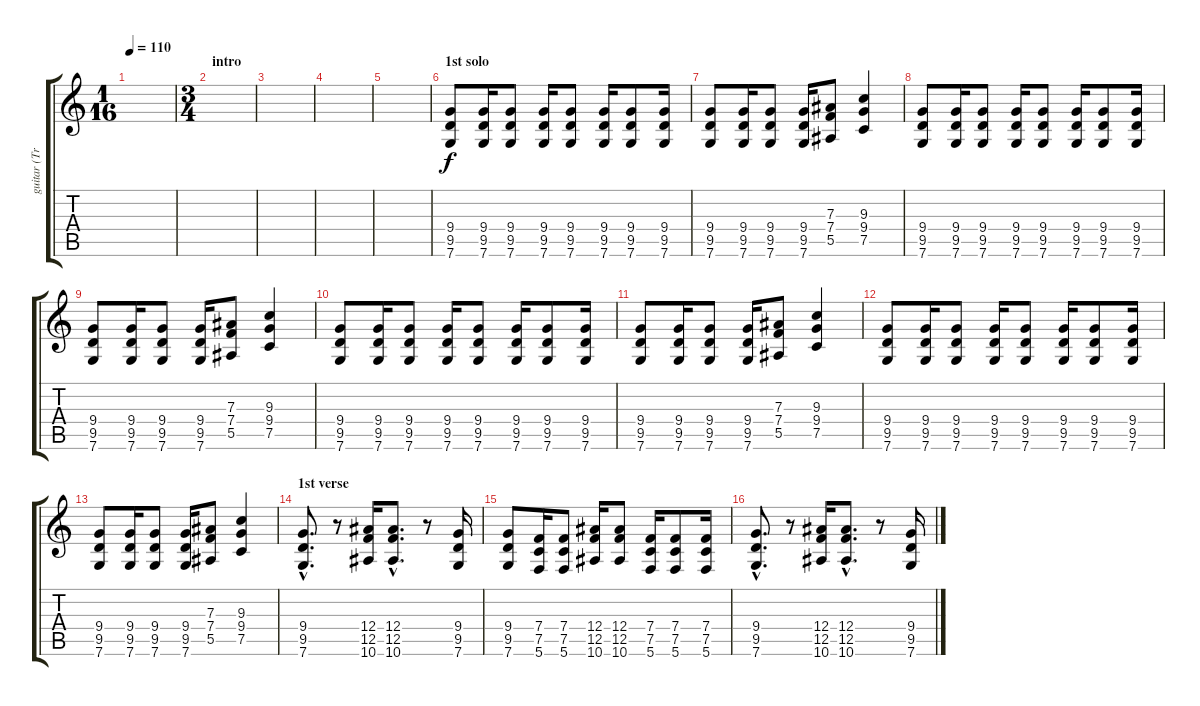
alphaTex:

\track ("guitar (Troy Van Leeuwen)" "guitar (Tr") {instrument overdrivenguitar}
\staff {score tabs}
\tuning (C4 G3 Eb3 Bb2 F2 C2) {hide}
\ts (1 16)
\tempo 110
\clef g2
\ks c
|
\ts (3 4)
\section ("" "intro")
|
|
|
|
\section ("" "1st solo")
(9.4 9.5 7.6).8 (9.4 9.5 7.6).16 (9.4 9.5 7.6).8 (9.4 9.5 7.6).16 (9.4 9.5 7.6).8 (9.4 9.5 7.6).16 (9.4 9.5 7.6).8 (9.4 9.5 7.6).16 |
(9.4 9.5 7.6).8 (9.4 9.5 7.6).16 (9.4 9.5 7.6).8 (9.4 9.5 7.6).16 (7.3 7.4 5.5).8 (9.3 9.4 7.5).4 |
(9.4 9.5 7.6).8 (9.4 9.5 7.6).16 (9.4 9.5 7.6).8 (9.4 9.5 7.6).16 (9.4 9.5 7.6).8 (9.4 9.5 7.6).16 (9.4 9.5 7.6).8 (9.4 9.5 7.6).16 |
(9.4 9.5 7.6).8 (9.4 9.5 7.6).16 (9.4 9.5 7.6).8 (9.4 9.5 7.6).16 (7.3 7.4 5.5).8 (9.3 9.4 7.5).4 |
(9.4 9.5 7.6).8 (9.4 9.5 7.6).16 (9.4 9.5 7.6).8 (9.4 9.5 7.6).16 (9.4 9.5 7.6).8 (9.4 9.5 7.6).16 (9.4 9.5 7.6).8 (9.4 9.5 7.6).16 |
(9.4 9.5 7.6).8 (9.4 9.5 7.6).16 (9.4 9.5 7.6).8 (9.4 9.5 7.6).16 (7.3 7.4 5.5).8 (9.3 9.4 7.5).4 |
(9.4 9.5 7.6).8 (9.4 9.5 7.6).16 (9.4 9.5 7.6).8 (9.4 9.5 7.6).16 (9.4 9.5 7.6).8 (9.4 9.5 7.6).16 (9.4 9.5 7.6).8 (9.4 9.5 7.6).16 |
(9.4 9.5 7.6).8 (9.4 9.5 7.6).16 (9.4 9.5 7.6).8 (9.4 9.5 7.6).16 (7.3 7.4 5.5).8 (9.3 9.4 7.5).4 |
\section ("" "1st verse")
(9.4{hac} 9.5{hac} 7.6{hac}).8{d} r.8 (12.4 12.5 10.6).16 (12.4{hac} 12.5{hac} 10.6{hac}).8{d} r.8 (9.4 9.5 7.6).16 |
(9.4 9.5 7.6).8 (7.4 7.5 5.6).16 (7.4 7.5 5.6).8 (12.4 12.5 10.6).16 (12.4 12.5 10.6).8 (7.4 7.5 5.6).16 (7.4 7.5 5.6).8 (7.4 7.5 5.6).16 |
(9.4{hac} 9.5{hac} 7.6{hac}).8{d} r.8 (12.4 12.5 10.6).16 (12.4{hac} 12.5{hac} 10.6{hac}).8{d} r.8 (9.4 9.5 7.6).16
